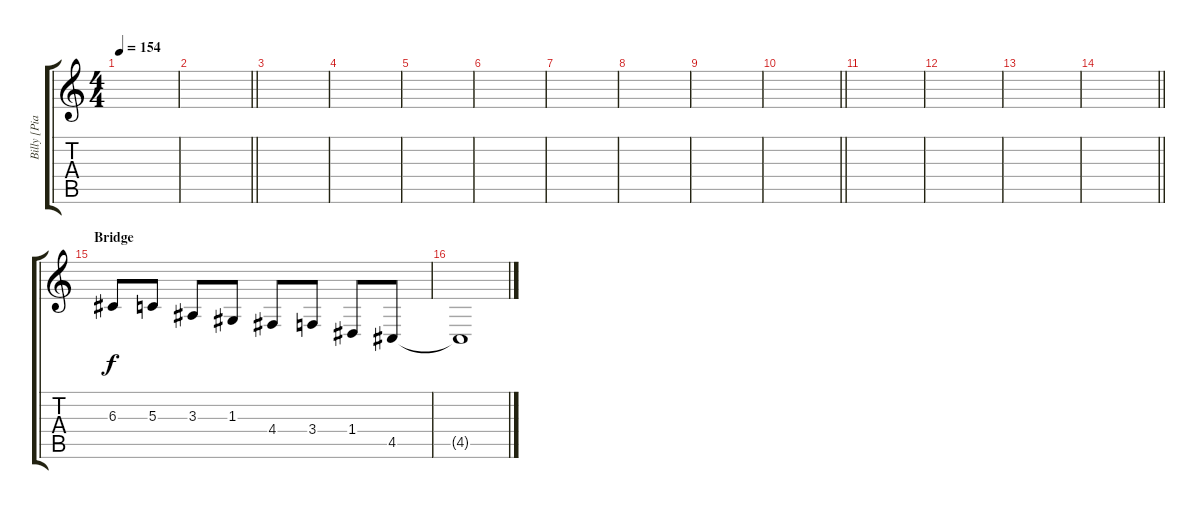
\track ("Billy [Piano]" "Billy [Pia") {instrument acousticgrandpiano}
\staff {score tabs}
\tuning (E4 B3 G3 D3 A2 E2) {hide}
\ts (4 4)
\tempo 154
\clef g2
\ks c
|
\barLineRight lightlight
|
|
|
|
|
|
|
|
\barLineRight lightlight
|
|
|
|
\barLineRight lightlight
|
\section ("" "Bridge")
6.3.8 5.3.8 3.3.8 1.3.8 4.4.8 3.4.8 1.4.8 4.5.8 |
4.5{t}.1
